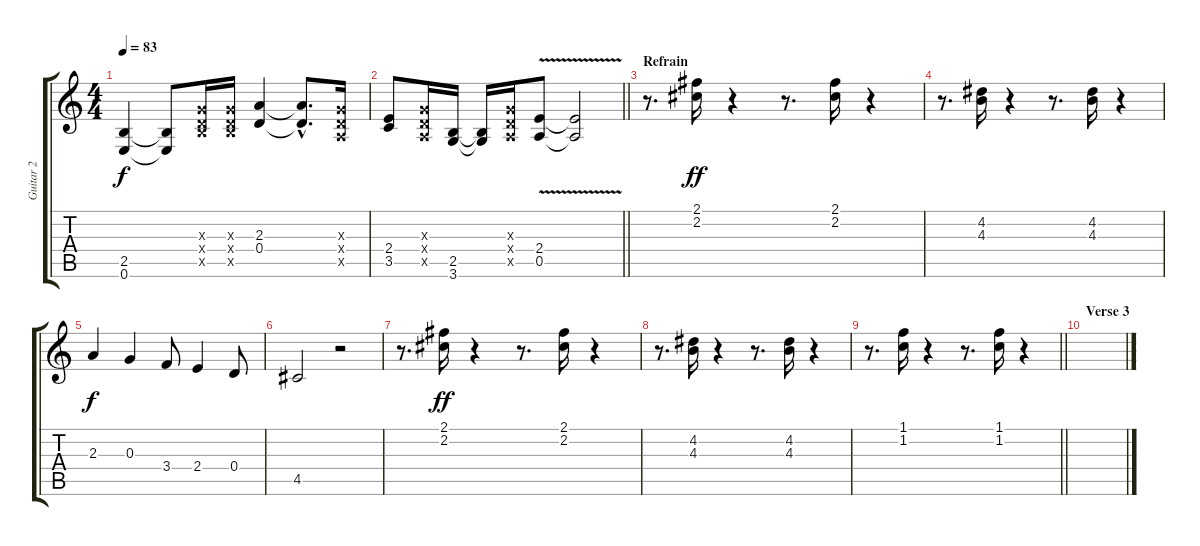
\track ("Guitar 2" "Guitar 2") {instrument overdrivenguitar}
\staff {score tabs}
\tuning (E4 B3 G3 D3 A2 E2) {hide}
\ts (4 4)
\tempo 83
\clef g2
\ks c
(2.5 0.6).4{dy f} (2.5{t} 0.6{t}).8 (0.3{x} 0.4{x} 2.5{x}).16 (0.3{x} 0.4{x} 2.5{x}).16 (2.3 0.4).4 (2.3{hac t} 0.4{hac t}).8{d} (0.3{x} 0.4{x} 0.5{x}).16 |
\barLineRight lightlight
(2.4 3.5).8 (0.3{x} 0.4{x} 0.5{x}).16 (2.5 3.6).16 (2.5{t} 3.6{t}).16 (0.3{x} 0.4{x} 0.5{x}).16 (2.4{v} 0.5{v}).8 (2.4{t} 0.5{t}).2{volume 0} |
\section ("" "Refrain")
r.8{d volume 9 instrument distortionguitar} (2.1 2.2).16{dy ff} r.4 r.8{d} (2.1 2.2).16 r.4 |
r.8{d} (4.2 4.3).16 r.4 r.8{d} (4.2 4.3).16 r.4 |
2.3.4{dy f} 0.3.4 3.4.8 2.4.4 0.4.8 |
4.5.2 r.2 |
r.8{d} (2.1 2.2).16{dy ff} r.4 r.8{d} (2.1 2.2).16 r.4 |
r.8{d} (4.2 4.3).16 r.4 r.8{d} (4.2 4.3).16 r.4 |
\barLineRight lightlight
r.8{d} (1.1 1.2).16 r.4 r.8{d} (1.1 1.2).16 r.4 |
\section ("" "Verse 3")
